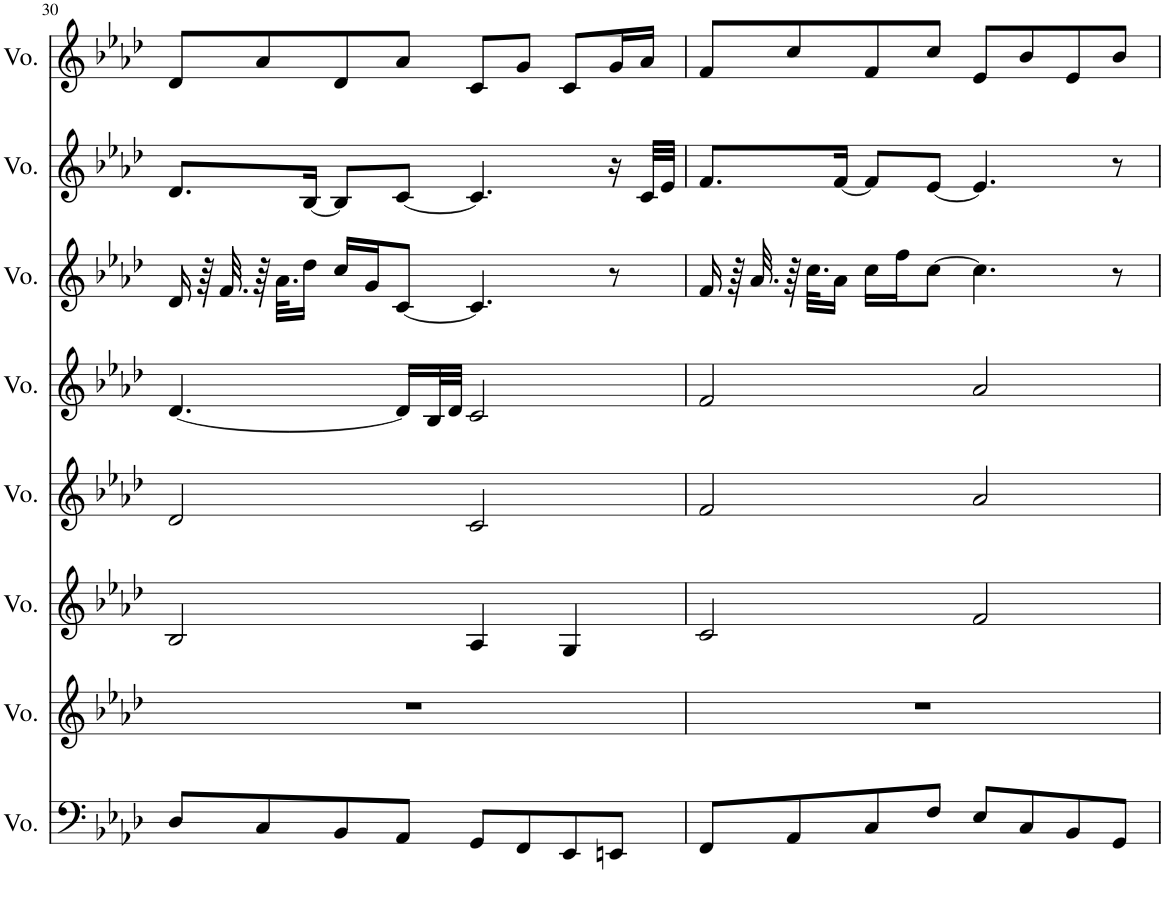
**kern	**kern	**kern	**kern	**kern	**kern	**kern	**kern
*part8	*part7	*part6	*part5	*part4	*part3	*part2	*part1
*staff8	*staff7	*staff6	*staff5	*staff4	*staff3	*staff2	*staff1
*I"Voice	*I"Voice	*I"Voice	*I"Voice	*I"Voice	*I"Voice	*I"Voice	*I"Voice
*I'Vo.	*I'Vo.	*I'Vo.	*I'Vo.	*I'Vo.	*I'Vo.	*I'Vo.	*I'Vo.
!!LO:PB:g=z
*clefF4	*clefG2	*clefG2	*clefG2	*clefG2	*clefG2	*clefG2	*clefG2
*k[b-e-a-d-]	*k[b-e-a-d-]	*k[b-e-a-d-]	*k[b-e-a-d-]	*k[b-e-a-d-]	*k[b-e-a-d-]	*k[b-e-a-d-]	*k[b-e-a-d-]
*M4/4	*M4/4	*M4/4	*M4/4	*M4/4	*M4/4	*M4/4	*M4/4
=30	=30	=30	=30	=30	=30	=30	=30
8D-/L	1r	2B-/	2d-/	[4.d-/	16d-/	8.d-/L	8d-/L
.	.	.	.	.	64r	.	.
.	.	.	.	.	32.f/	.	.
8C/	.	.	.	.	64r	.	8a-/
.	.	.	.	.	32.a-\KLL	.	.
.	.	.	.	.	16dd-\JJ	[16B-/Jk	.
8BB-/	.	.	.	.	16cc/LL	8B-/L]	8d-/
.	.	.	.	.	16g/J	.	.
8AA-/J	.	.	.	16d-/LL]	[8c/J	[8c/J	8a-/J
.	.	.	.	32B-/L	.	.	.
.	.	.	.	32d-/JJJ	.	.	.
8GG/L	.	4A-/	2c/	2c/	4.c/]	4.c/]	8c/L
8FF/	.	.	.	.	.	.	8g/J
8EE-/	.	4G/	.	.	.	.	8c/L
8EEn/J	.	.	.	.	8r	16r	16g/L
.	.	.	.	.	.	32c/LLL	16a-/JJ
.	.	.	.	.	.	32e-/JJJ	.
=31	=31	=31	=31	=31	=31	=31	=31
8FF/L	1r	2c/	2f/	2f/	16f/	8.f/L	8f/L
.	.	.	.	.	64r	.	.
.	.	.	.	.	32.a-/	.	.
8AA-/	.	.	.	.	64r	.	8cc/
.	.	.	.	.	32.cc\KLL	.	.
.	.	.	.	.	16a-\JJ	[16f/Jk	.
8C/	.	.	.	.	16cc\LL	8f/L]	8f/
.	.	.	.	.	16ff\J	.	.
8F/J	.	.	.	.	[8cc\J	[8e-/J	8cc/J
8E-/L	.	2f/	2a-/	2a-/	4.cc\]	4.e-/]	8e-/L
8C/	.	.	.	.	.	.	8b-/
8BB-/	.	.	.	.	.	.	8e-/
8GG/J	.	.	.	.	8r	8r	8b-/J
=	=	=	=	=	=	=	=
*-	*-	*-	*-	*-	*-	*-	*-
